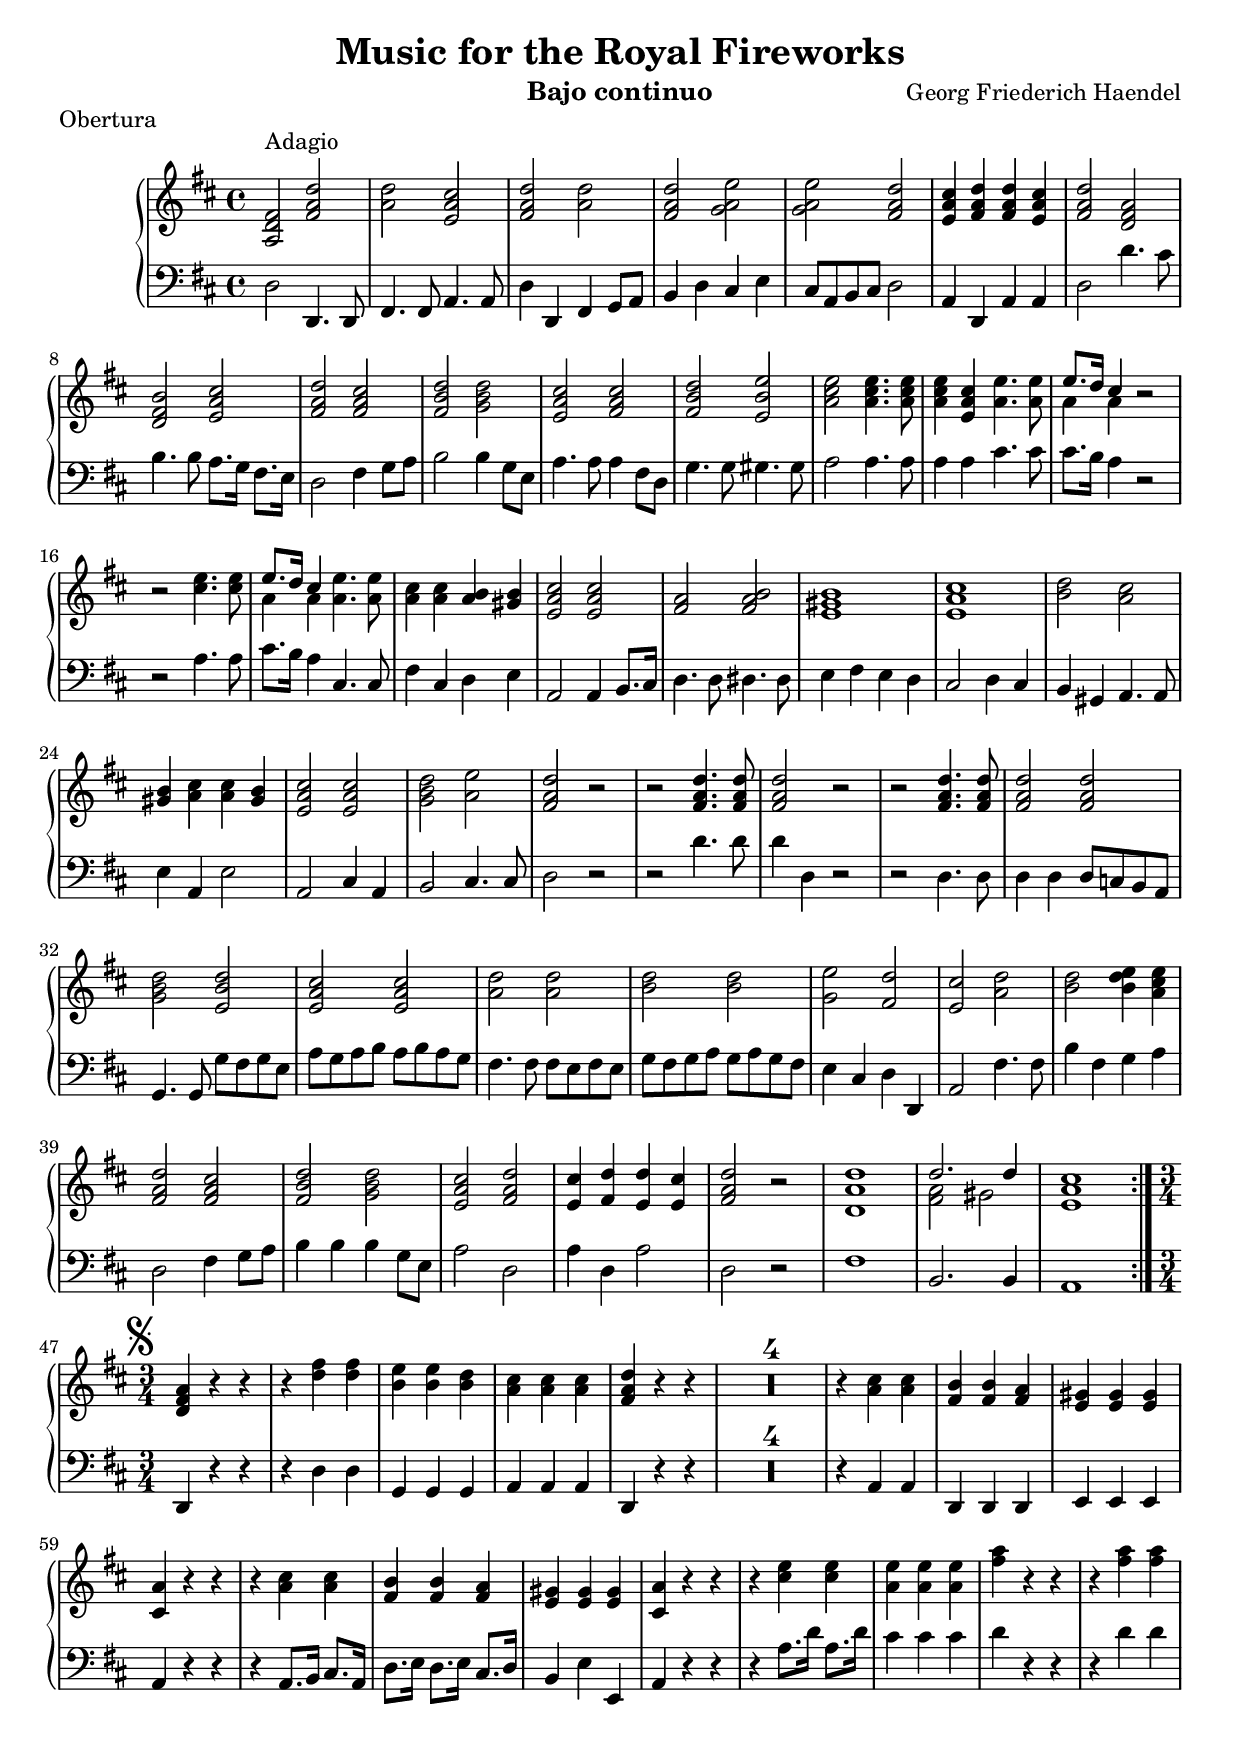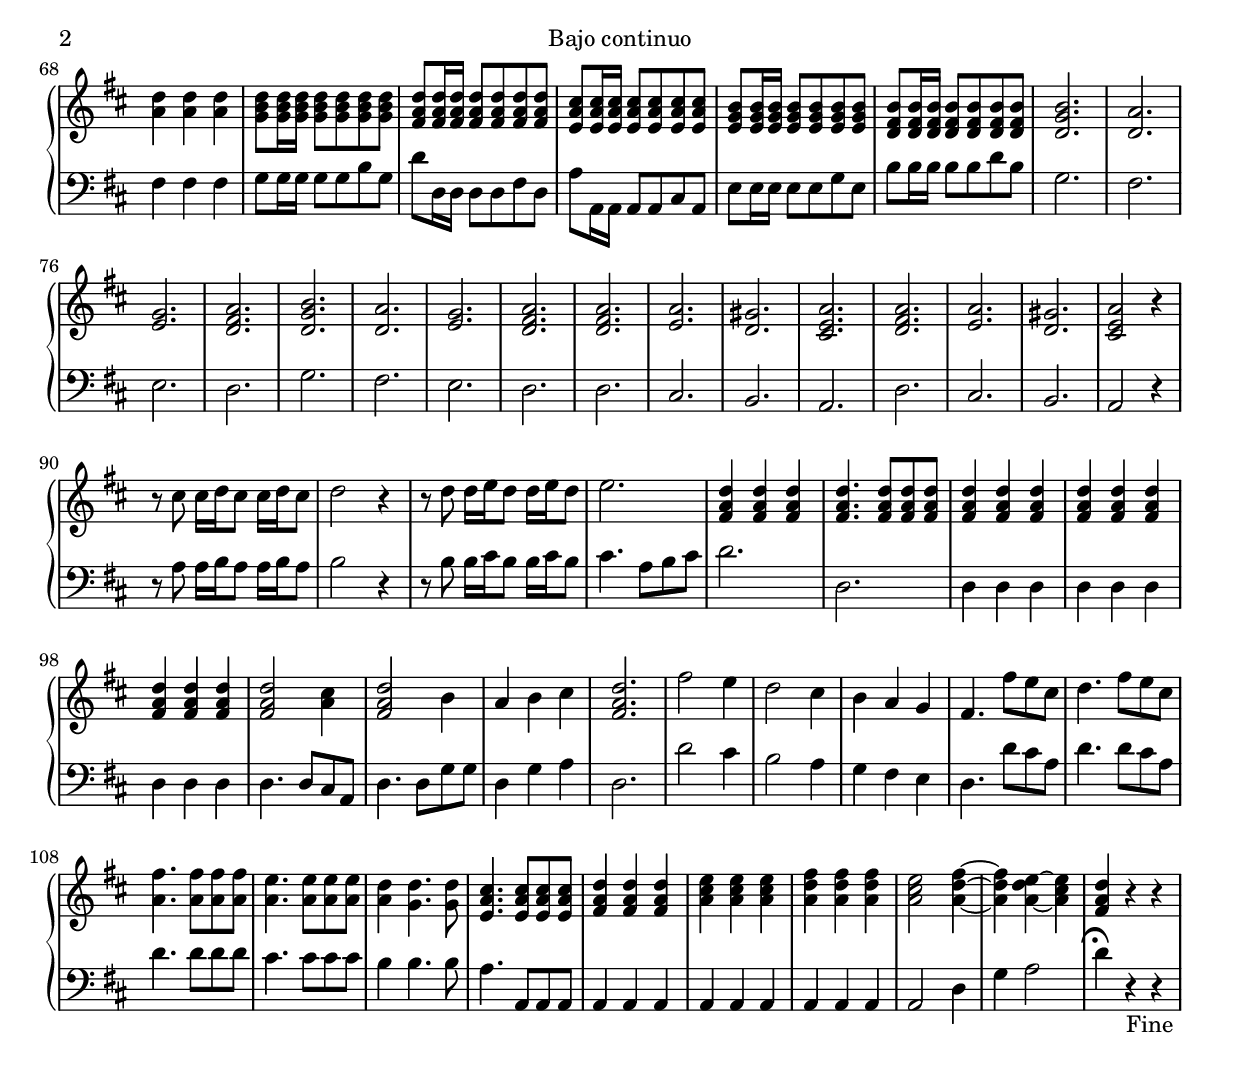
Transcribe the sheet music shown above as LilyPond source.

\header {
  title = "Music for the Royal Fireworks"
  instrument = "Bajo continuo"
  composer = "Georg Friederich Haendel"
}
upper = \relative c'' {
  \clef treble
  \key d \major
  \time 4/4
  \set Score.markFormatter = #format-mark-alphabet
  \compressFullBarRests
  \repeat volta 2 {
  <fis, d a>2^"Adagio" <d' a fis> | <d a> <cis a e> | <d a fis> <d a > <d a fis> <e a, g> |
  <e a, g> <d a fis> <cis a e>4 <d a fis> <d a fis> <cis a e> <d a fis>2 <a fis d> <b fis d> <cis a e> |
  <d a fis> <cis a fis> <d b fis> <d b g> <cis a e> <cis a fis> <d b fis> <e b e,> |
  <e cis a> <e cis a>4.  <e cis a>8  <e cis a>4 <cis a e> <e a,>4. <e a,>8 <<{e8. d16 cis4}\\{a4 a}>> r2 r2 <e' cis>4. <e cis>8 <<{e8. d16 cis4}\\{a4 a}>> <e' a,>4. <e a,>8 |
  <cis a>4 <cis a> <b a> <b gis> <cis a e>2 <cis a e> <a fis> <b a fis> <b gis e>1 |
  <cis a e>1 <d b>2 <cis a> <b gis>4 <cis a>4 <cis a>4 <b gis>4 <cis a e>2 <cis a e> <d b g> <e a,> |
  <d a fis>2 r2 r2 <d a fis>4. <d a fis>8 <d a fis>2 r2 r2 <d a fis>4. <d a fis>8 <d a fis>2 <d a fis>2 |
  <d b g> <d b e,> <cis a e> <cis a e> <d a> <d a>
  <d b> <d b> <e g,> <d fis,> <cis e,> <d a>
  <d b> <e d b>4 <e cis a> <d a fis>2 <cis a fis> <d b fis> <d b g> <cis a e> <d a fis> |
  <cis e,>4 <d fis,> <d e,> <cis e,> <d a fis>2 r2 <d a d,>1 <<{d2. d4}\\{<a fis>2 gis}>> <cis a e>1 
  }
  <a fis d>4 r4 r4 r4 <fis' d>4 <fis d> <e b> <e b> <d b> <cis a> <cis a> <cis a> |
  <d a fis> r4 r4 R2.*4 r4 <cis a> <cis a> <b fis> <b fis> <a fis> <gis e> <gis e> <gis e> |
  <a cis,> r4 r4 r4 <cis a> <cis a> <b fis> <b fis> <a fis> <gis e> <gis e> <gis e> |
  <a cis,> r4 r4 r4 <e' cis> <e cis> <e a,> <e a,> <e a,> <fis a> r4 r4 r4 <fis a> <fis a> |
  <d a> <d a> <d a> <d b g>8 <d b g>16 <d b g> <d b g>8 <d b g> <d b g> <d b g> 
        <d a fis> <d a fis>16 <d a fis> <d a fis>8 <d a fis> <d a fis> <d a fis> 
        <cis a e> <cis a e>16 <cis a e> <cis a e>8 <cis a e> <cis a e> <cis a e> |
  <b g e> <b g e>16 <b g e> <b g e>8 <b g e> <b g e> <b g e> 
        <b fis d> <b fis d>16 <b fis d> <b fis d>8 <b fis d> <b fis d> <b fis d> <b g d>2. |
  <a d,> <g e> <a fis d> <b g d> <a d,>
  <g e> <a fis d> <a fis d> <a e> <gis d>
  <a e cis> <a fis d> <a e> <gis d> <a e cis>2 r4 |
  r8 cis8 cis16 d cis8 cis16 d cis8 d2 r4 
  r8 d8 d16 e d8 d16 e d8 e2. |
  <d a fis>4 <d a fis> <d a fis> <d a fis>4. <d a fis>8 <d a fis> <d a fis>
  		<d a fis>4 <d a fis><d a fis><d a fis><d a fis><d a fis> |
  <d a fis><d a fis><d a fis> <d a fis>2 <cis a>4 <d a fis>2 b4 a b cis
  <d a fis>2. fis2 e4 d2 cis4 b a g |
  fis4. fis'8 e cis d4. fis8 e cis <fis a,>4. <fis a,>8 <fis a,> <fis a,> <e a,>4. <e a,>8 <e a,> <e a,> |     
  <d a>4 <d g,>4. <d g,>8 <cis a e>4. <cis a e>8 <cis a e> <cis a e> <d a fis>4 <d a fis> <d a fis> <e cis a> <e cis a> <e cis a>|
  <fis d a> <fis d a> <fis d a> <e cis a>2 <fis d a>4~ <fis d a> <e d a>~ <e cis a> <d a fis>4 r4 r4 
}  
lower = \relative c {
  \clef bass
  \key d \major
  \time 4/4
  \compressFullBarRests
  \repeat volta 2 { 
  d2 d,4. d8 | fis4. fis8 a4. a8 | d4 d, fis g8 a | b4 d cis e | 
  cis8 a b cis d2 | a4 d, a' a | d2 d'4. cis8 | b4. b8 a8. g16 fis8. e16 |
  d2 fis4 g8 a | b2 b4 g8 e | a4. a8 a4 fis8 d | g4. g8 gis4. gis8 |
  a2 a4. a8 | a4 a cis4. cis8 | cis8. b16 a4 r2 | r2 a4. a8 | cis8. b16 a4 cis,4. cis8 |
  fis4 cis d e | a,2 a4 b8. cis16 | d4. d8 dis4. dis8 | e4 fis e d |
  cis2 d4 cis | b4 gis a4. a8 | e'4 a, e'2 | a, cis4 a | b2 cis4. cis8 |
  d2 r2 | r2 d'4. d8 | d4 d, r2 | r2 d4. d8 | d4 d d8 c b a |
  g4. g8 g' fis g e | a g a b a b a g | fis4. fis8 fis e fis e |
  g fis g a g a g fis | e4 cis d d, | a'2 fis'4. fis8 |
  b4 fis g a | d,2 fis4 g8 a | b4 b b g8 e | a2 d, |
  a'4 d, a'2 | d,2 r2 | fis1 | b,2. b4 | a1
   }
   \break
   \mark \markup { \musicglyph #"scripts.segno" }
  \time 3/4
  d,4 r4 r4 r4 d' d g, g g a a a |
  d, r4 r4 R2.*4 r4 a'4 a d, d d e e e |
  a r4 r4 r4 a8. b16 cis8. a16 | d8. e16 d8. e16 cis8. d16 b4 e e, |
  a r4 r4 r4 a'8. d16 a8. d16 cis4 cis cis d4 r4 r4 r4 d d |
  fis,4 fis fis g8 g16 g16 g8 g b g d' d,16 d16 d8 d fis d a' a,16 a16 a8 a cis a |
  %e' e16 e16 e8 e g e b' b16 b b8 b d b g b d g, b d |
  %fis, a d fis, a d e, g cis e, g cis d d, fis a fis d g b d g, b d fis, a d fis, a d | 
  %e, g cis e, g cis d a fis d fis a d, fis a d, fis a cis, e a cis, e a b, d gis b, d b |
  %cis a cis e cis a d fis a d, fis a cis, e a cis, e a b, d gis b, d b cis4 a r4 |
  %r8 a'8 a16 b a8 a16 b a8 b2 r4 r8 b8 b16 cis b8 b16 cis b8 cis4. a8 b cis |
  %d4. cis16 b a g fis e d4. cis16 b a g fis e d8 d' d d' d d, d d' d d, d d' |
  %d8 cis16 b a b a g fis g fis e d8 fis a d cis a d d, fis d g g, e' fis g e a g |
  %fis d' d d, d d' d d, r8 d' cis d16 cis b8 b, r8 b' a b16 a g8 g, fis' fis, e' e, |
  %d'4 r8 d'8 cis a d d, r8 d' cis a d d, d' d, d' cis16 b cis8 cis, cis' cis, cis' b16 a |
  %b8 b, b' b, b' a16 g a8 a, a a' a a, a' a, a a' a a, a' a, a a' a a, |
  %a' a, a a' a a, a' a, cis a d4 g a a, d^\markup \fermata r4_"Fine" r4
  e' e16 e16 e8 e g e b' b16 b b8 b d b g2. |
  fis e d g
  fis e d d cis b |
  a d cis b a2 r4 |
  r8 a'8 a16 b a8 a16 b a8 b2 r4 r8 b8 b16 cis b8 b16 cis b8 cis4. a8 b cis |
  d2. d,2. d4 d d d d d |
  d d d d4. d8 cis a d4. d8 g g d4 g a
  d,2. d'2 cis4 b2 a4 g fis e |
  d4. d'8 cis a d4. d8 cis a d4. d8 d d cis4. cis8 cis cis |
  b4 b4. b8 a4. a,8 a a a4 a a a a a |  
  a a a a2 d4 g a2 d4^\markup \fermata r4_"Fine" r4 
}

\score {
  \header {
  piece=Obertura
  }
  \new PianoStaff <<
    % \set PianoStaff.instrumentName = #"Piano  "
    \compressFullBarRests
    \new Staff = "upper" \upper
    \new Staff = "lower" \lower
  >>
  \layout { }
}
